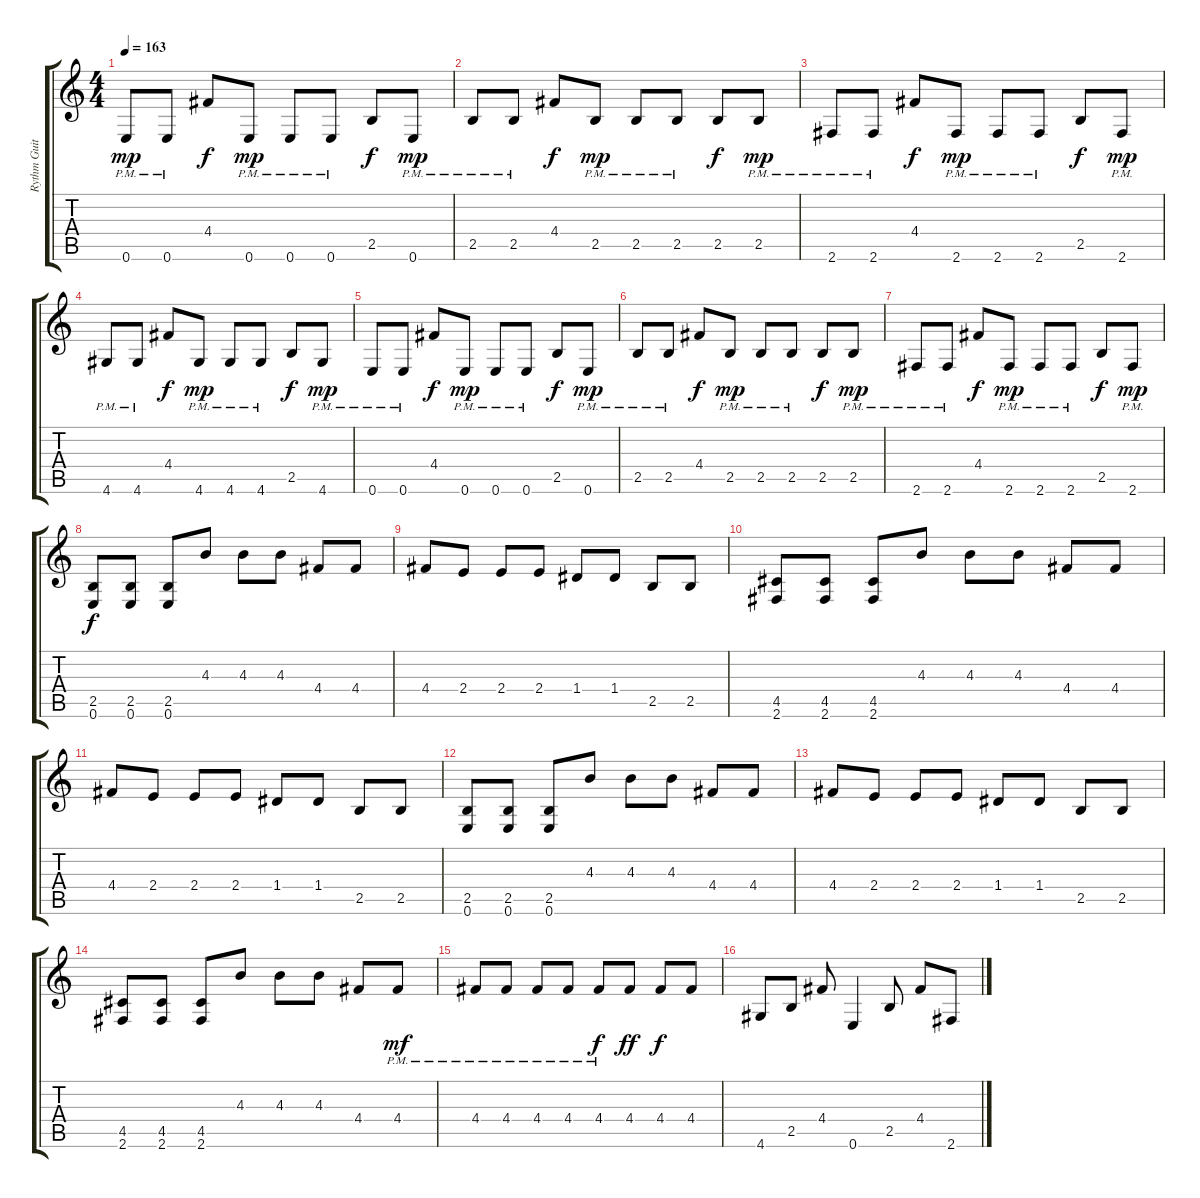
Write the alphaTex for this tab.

\track ("Rythm Guitar - Guitarra Base" "Rythm Guit") {instrument distortionguitar}
\staff {score tabs}
\tuning (E4 B3 G3 D3 A2 E2) {hide}
\ts (4 4)
\tempo 163
\clef g2
\ks c
0.6{pm}.8{dy mp} 0.6{pm}.8 4.4.8{dy f} 0.6{pm}.8{dy mp} 0.6{pm}.8 0.6{pm}.8 2.5.8{dy f} 0.6{pm}.8{dy mp} |
2.5{pm}.8 2.5{pm}.8 4.4.8{dy f} 2.5{pm}.8{dy mp} 2.5{pm}.8 2.5{pm}.8 2.5.8{dy f} 2.5{pm}.8{dy mp} |
2.6{pm}.8 2.6{pm}.8 4.4.8{dy f} 2.6{pm}.8{dy mp} 2.6{pm}.8 2.6{pm}.8 2.5.8{dy f} 2.6{pm}.8{dy mp} |
4.6{pm}.8 4.6{pm}.8 4.4.8{dy f} 4.6{pm}.8{dy mp} 4.6{pm}.8 4.6{pm}.8 2.5.8{dy f} 4.6{pm}.8{dy mp} |
0.6{pm}.8 0.6{pm}.8 4.4.8{dy f} 0.6{pm}.8{dy mp} 0.6{pm}.8 0.6{pm}.8 2.5.8{dy f} 0.6{pm}.8{dy mp} |
2.5{pm}.8 2.5{pm}.8 4.4.8{dy f} 2.5{pm}.8{dy mp} 2.5{pm}.8 2.5{pm}.8 2.5.8{dy f} 2.5{pm}.8{dy mp} |
2.6{pm}.8{volume 14} 2.6{pm}.8 4.4.8{dy f} 2.6{pm}.8{dy mp} 2.6{pm}.8 2.6{pm}.8 2.5.8{dy f} 2.6{pm}.8{dy mp} |
(2.5 0.6).8{dy f balance 8} (2.5 0.6).8 (2.5 0.6).8 4.3.8 4.3.8 4.3.8 4.4.8 4.4.8 |
4.4.8 2.4.8 2.4.8 2.4.8 1.4.8 1.4.8 2.5.8 2.5.8 |
(4.5 2.6).8 (4.5 2.6).8 (4.5 2.6).8 4.3.8 4.3.8 4.3.8 4.4.8 4.4.8 |
4.4.8 2.4.8 2.4.8 2.4.8 1.4.8 1.4.8 2.5.8 2.5.8 |
(2.5 0.6).8 (2.5 0.6).8 (2.5 0.6).8 4.3.8 4.3.8 4.3.8 4.4.8 4.4.8 |
4.4.8 2.4.8 2.4.8 2.4.8 1.4.8 1.4.8 2.5.8 2.5.8 |
(4.5 2.6).8 (4.5 2.6).8 (4.5 2.6).8 4.3.8 4.3.8 4.3.8 4.4.8 4.4{pm}.8{dy mf} |
4.4{pm}.8 4.4{pm}.8 4.4{pm}.8 4.4{pm}.8 4.4{pm}.8{dy f} 4.4.8{dy ff} 4.4.8{dy f} 4.4.8 |
4.6.8{volume 12 balance 0} 2.5.8 4.4.8 0.6.4 2.5.8 4.4.8 2.6.8
